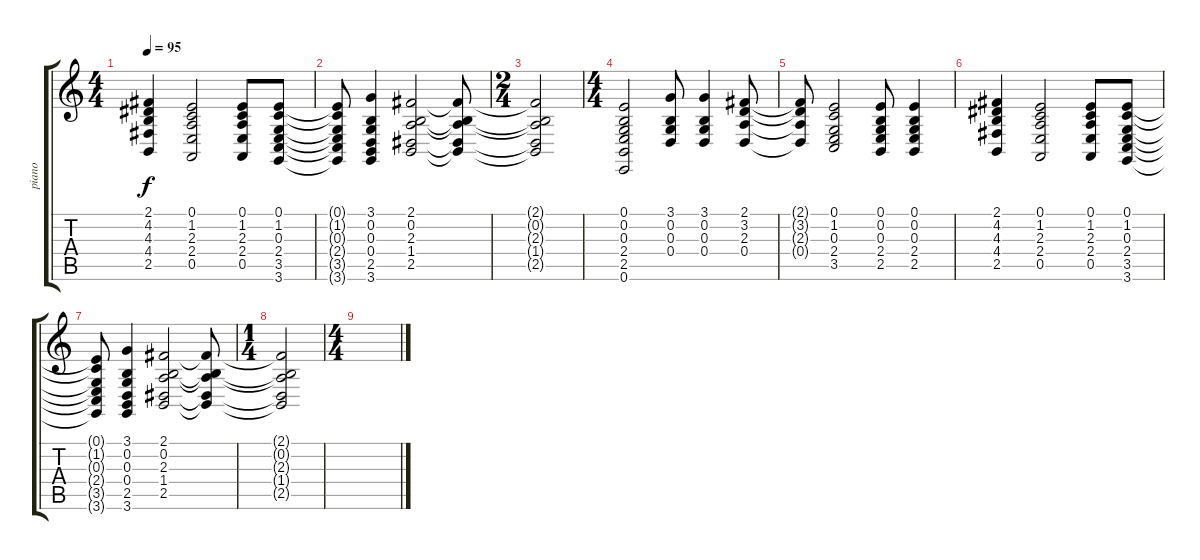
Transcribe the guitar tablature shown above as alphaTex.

\track ("piano" "piano") {instrument acousticgrandpiano}
\staff {score tabs}
\tuning (E4 B3 G3 D3 A2 E2) {hide}
\ts (4 4)
\tempo 95
\clef g2
\ks c
(2.1 4.2 4.3 4.4 2.5).4{dy f} (0.1 1.2 2.3 2.4 0.5).2 (0.1 1.2 2.3 2.4 0.5).8 (0.1 1.2 0.3 2.4 3.5 3.6).8 |
(0.1{t} 1.2{t} 0.3{t} 2.4{t} 3.5{t} 3.6{t}).8 (3.1 0.2 0.3 0.4 2.5 3.6).4 (2.1 0.2 2.3 1.4 2.5).2 (2.1{t} 0.2{t} 2.3{t} 1.4{t} 2.5{t}).8 |
\ts (2 4)
(2.1{t} 0.2{t} 2.3{t} 1.4{t} 2.5{t}).2 |
\ts (4 4)
(0.1 0.2 0.3 2.4 2.5 0.6).2 (3.1 0.2 0.3 0.4).8 (3.1 0.2 0.3 0.4).4 (2.1 3.2 2.3 0.4).8 |
(2.1{t} 3.2{t} 2.3{t} 0.4{t}).8 (0.1 1.2 0.3 2.4 3.5).2 (0.1 0.2 0.3 2.4 2.5).8 (0.1 0.2 0.3 2.4 2.5).4 |
(2.1 4.2 4.3 4.4 2.5).4 (0.1 1.2 2.3 2.4 0.5).2 (0.1 1.2 2.3 2.4 0.5).8 (0.1 1.2 0.3 2.4 3.5 3.6).8 |
(0.1{t} 1.2{t} 0.3{t} 2.4{t} 3.5{t} 3.6{t}).8 (3.1 0.2 0.3 0.4 2.5 3.6).4 (2.1 0.2 2.3 1.4 2.5).2 (2.1{t} 0.2{t} 2.3{t} 1.4{t} 2.5{t}).8 |
\ts (1 4)
(2.1{t} 0.2{t} 2.3{t} 1.4{t} 2.5{t}).2 |
\ts (4 4)
